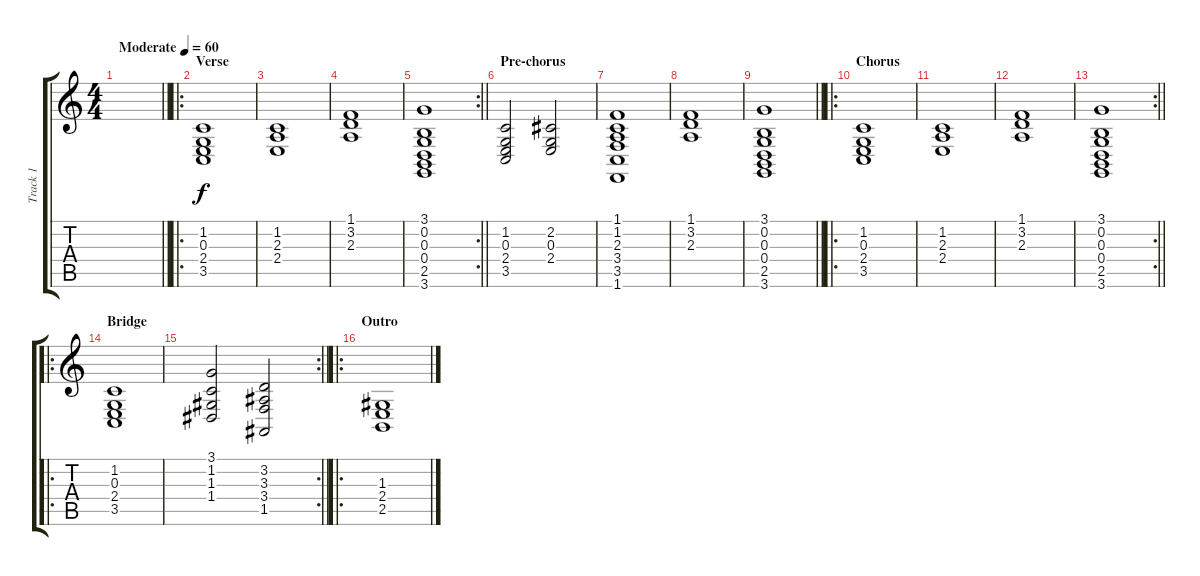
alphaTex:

\track ("Track 1" "Track 1") {instrument acousticgrandpiano}
\staff {score tabs}
\tuning (E4 B3 G3 D3 A2 E2) {hide}
\ts (4 4)
\tempo (60 "Moderate")
\clef g2
\barLineRight lightlight
\ks c
|
\ro
\section ("" "Verse")
(1.2 0.3 2.4 3.5).1 |
(1.2 2.3 2.4).1 |
(1.1 3.2 2.3).1 |
\rc 2
\barLineRight lightlight
(3.1 0.2 0.3 0.4 2.5 3.6).1 |
\section ("" "Pre-chorus")
(1.2 0.3 2.4 3.5).2 (2.2 0.3 2.4).2 |
(1.1 1.2 2.3 3.4 3.5 1.6).1 |
(1.1 3.2 2.3).1 |
\barLineRight lightlight
(3.1 0.2 0.3 0.4 2.5 3.6).1 |
\ro
\section ("" "Chorus")
(1.2 0.3 2.4 3.5).1 |
(1.2 2.3 2.4).1 |
(1.1 3.2 2.3).1 |
\rc 2
\barLineRight lightlight
(3.1 0.2 0.3 0.4 2.5 3.6).1 |
\ro
\section ("" "Bridge")
(1.2 0.3 2.4 3.5).1 |
\rc 2
\barLineRight lightlight
(3.1 1.2 1.3 1.4).2 (3.2 3.3 3.4 1.5).2 |
\ro
\section ("" "Outro")
(1.3 2.4 2.5).1
